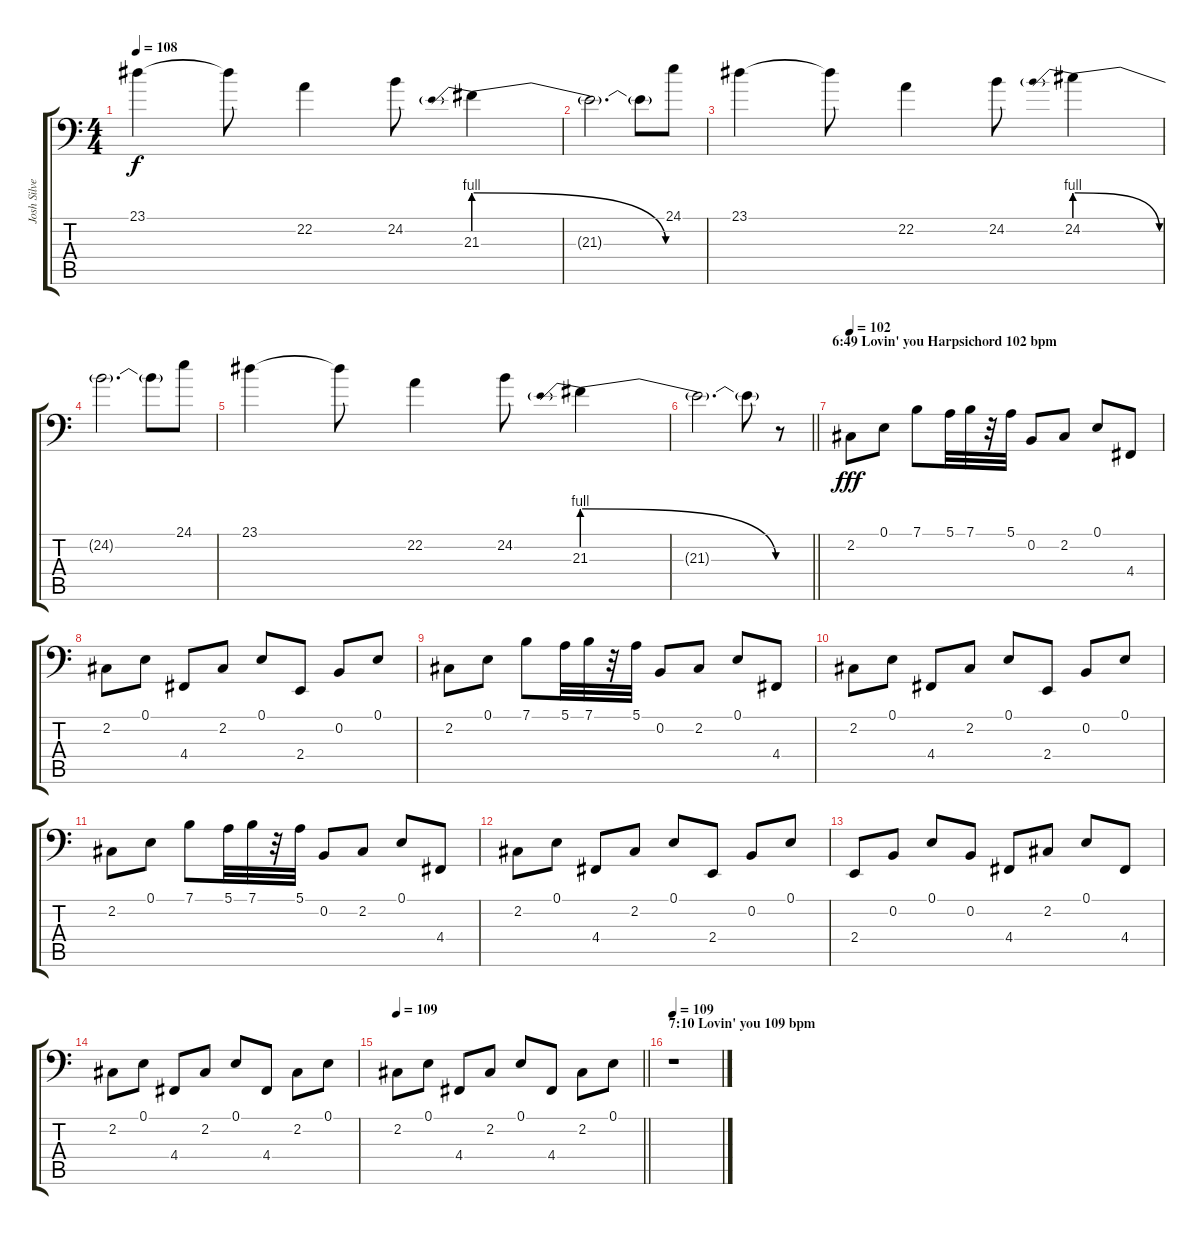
\track ("Josh Silver (Synth)" "Josh Silve") {instrument drawbarorgan}
\staff {score tabs}
\tuning (E3 B2 G2 D2 A1 E1) {hide}
\ts (4 4)
\tempo 108
\clef f4
\ks c
23.1.4{dy f} 23.1{t}.8 22.2.4 24.2.8 21.3{be (prebendrelease 0 4 60 0)}.4 |
21.3{t}.2{d} 21.3{t}.8 24.1.8 |
23.1.4 23.1{t}.8 22.2.4 24.2.8 24.2{be (prebendrelease 0 4 60 0)}.4 |
24.2{t}.2{d} 24.2{t}.8 24.1.8 |
23.1.4 23.1{t}.8 22.2.4 24.2.8 21.3{be (prebendrelease 0 4 60 0)}.4 |
\barLineRight lightlight
21.3{t}.2{d} 21.3{t}.8 r.8 |
\section ("" "6:49 Lovin' you Harpsichord 102 bpm")
\tempo 102
2.2.8{dy fff instrument harpsichord} 0.1.8 7.1.8 5.1.32 7.1.32 r.32 5.1.32 0.2.8 2.2.8 0.1.8 4.4.8 |
2.2.8 0.1.8 4.4.8 2.2.8 0.1.8 2.4.8 0.2.8 0.1.8 |
2.2.8 0.1.8 7.1.8 5.1.32 7.1.32 r.32 5.1.32 0.2.8 2.2.8 0.1.8 4.4.8 |
2.2.8 0.1.8 4.4.8 2.2.8 0.1.8 2.4.8 0.2.8 0.1.8 |
2.2.8 0.1.8 7.1.8 5.1.32 7.1.32 r.32 5.1.32 0.2.8 2.2.8 0.1.8 4.4.8 |
2.2.8 0.1.8 4.4.8 2.2.8 0.1.8 2.4.8 0.2.8 0.1.8 |
2.4.8 0.2.8 0.1.8 0.2.8 4.4.8 2.2.8 0.1.8 4.4.8 |
2.2.8 0.1.8 4.4.8 2.2.8 0.1.8 4.4.8 2.2.8 0.1.8 |
\tempo 109
\barLineRight lightlight
2.2.8 0.1.8 4.4.8 2.2.8 0.1.8 4.4.8 2.2.8 0.1.8 |
\section ("" "7:10 Lovin' you 109 bpm")
\tempo 109
r.1
